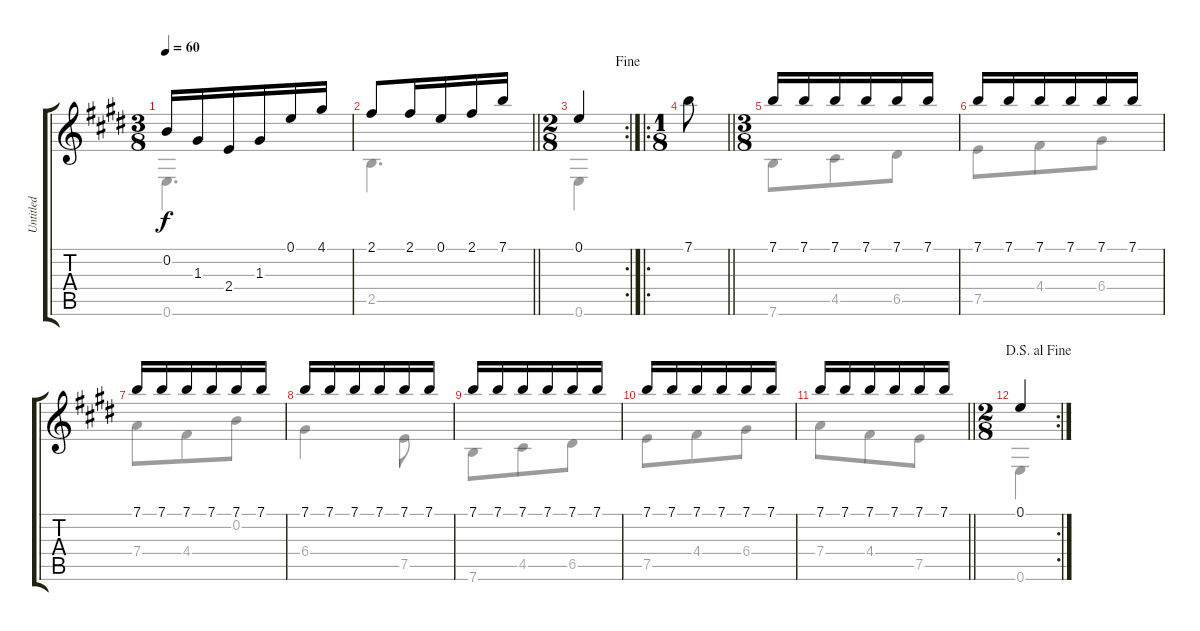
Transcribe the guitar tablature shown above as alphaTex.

\track ("Untitled" "Untitled") {instrument acousticguitarnylon}
\staff {score tabs}
\tuning (E4 B3 G3 D3 A2 E2) {hide}
\voice
\ts (3 8)
\tempo 60
\clef g2
\ks c#minor
0.2.16{dy f} 1.3.16 2.4.16 1.3.16 0.1.16 4.1.16 |
\barLineRight lightlight
2.1.8 2.1.16 0.1.16 2.1.16 7.1.16 |
\rc 2
\ts (2 8)
\jump fine
0.1.4 |
\ro
\ts (1 8)
\barLineRight lightlight
\ks e
7.1.8 |
\ts (3 8)
\ks c#minor
7.1.16 7.1.16 7.1.16 7.1.16 7.1.16 7.1.16 |
7.1.16 7.1.16 7.1.16 7.1.16 7.1.16 7.1.16 |
7.1.16 7.1.16 7.1.16 7.1.16 7.1.16 7.1.16 |
\ks e
7.1.16 7.1.16 7.1.16 7.1.16 7.1.16 7.1.16 |
\ks c#minor
7.1.16 7.1.16 7.1.16 7.1.16 7.1.16 7.1.16 |
7.1.16 7.1.16 7.1.16 7.1.16 7.1.16 7.1.16 |
\barLineRight lightlight
7.1.16 7.1.16 7.1.16 7.1.16 7.1.16 7.1.16 |
\rc 2
\ts (2 8)
\jump dalsegnoalfine
0.1.4
\voice
\clef g2
\ottava regular
\simile none
\ks c#minor
0.6.4{d dy f} |
\barLineRight lightlight
2.5.4{d} |
0.6.4 |
\barLineRight lightlight
\ks e
|
\ks c#minor
7.6.8 4.5.8 6.5.8 |
7.5.8 4.4.8 6.4.8 |
7.4.8 4.4.8 0.2.8 |
\ks e
6.4.4 7.5.8 |
\ks c#minor
7.6.8 4.5.8 6.5.8 |
7.5.8 4.4.8 6.4.8 |
\barLineRight lightlight
7.4.8 4.4.8 7.5.8 |
0.6.4
